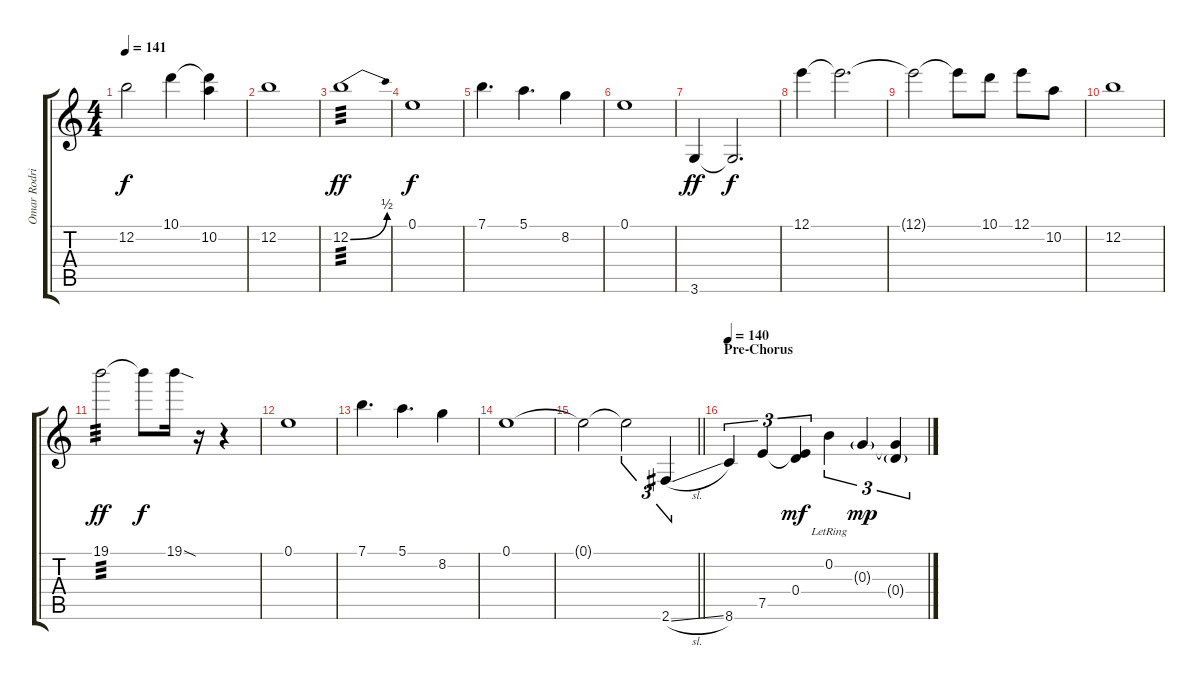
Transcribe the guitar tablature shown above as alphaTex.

\track ("Omar Rodriguez-Lopez - Guitar 1" "Omar Rodri") {instrument distortionguitar}
\staff {score tabs}
\tuning (E4 B3 G3 D3 A2 E2) {hide}
\ts (4 4)
\tempo 141
\clef g2
\ks c
12.2{t}.2{dy f} 10.1.4{volume 13} (10.1{t} 10.2).4 |
12.2.1{volume 10} |
12.2{be (bend 0 0 60 2)}.1{tp 3 dy ff volume 13} |
0.1.1{dy f volume 10} |
7.1.4{d volume 13} 5.1.4{d} 8.2.4 |
0.1.1{volume 10} |
3.6.4{dy ff volume 13} 3.6{t}.2{d dy f volume 10} |
12.1.4{volume 13} 12.1{t}.2{d volume 4} |
12.1{t}.2 12.1{t}.8 10.1.8{volume 13} 12.1.8 10.2.8 |
12.2.1{volume 10} |
19.1.2{tp 3 dy ff volume 13} 19.1{t}.8{dy f} 19.1{sod}.16 r.16 r.4 |
0.1.1{volume 10} |
7.1.4{d volume 13} 5.1.4{d} 8.2.4 |
0.1.1{volume 5} |
\barLineRight lightlight
0.1{t}.2 0.1{t}.2{tu (3 2)} 2.6{sl}.4{tu (3 2) volume 13 balance 0} |
\section ("" "Pre-Chorus")
\tempo 140
8.6.4{tu (3 2)} 7.5.4{tu (3 2)} (0.4 7.5{t}).4{tu (3 2) dy mf} 0.2{lr}.4{tu (3 2)} 0.3{g}.4{tu (3 2) dy mp} (0.3{t} 0.4{g}).4{tu (3 2)}
